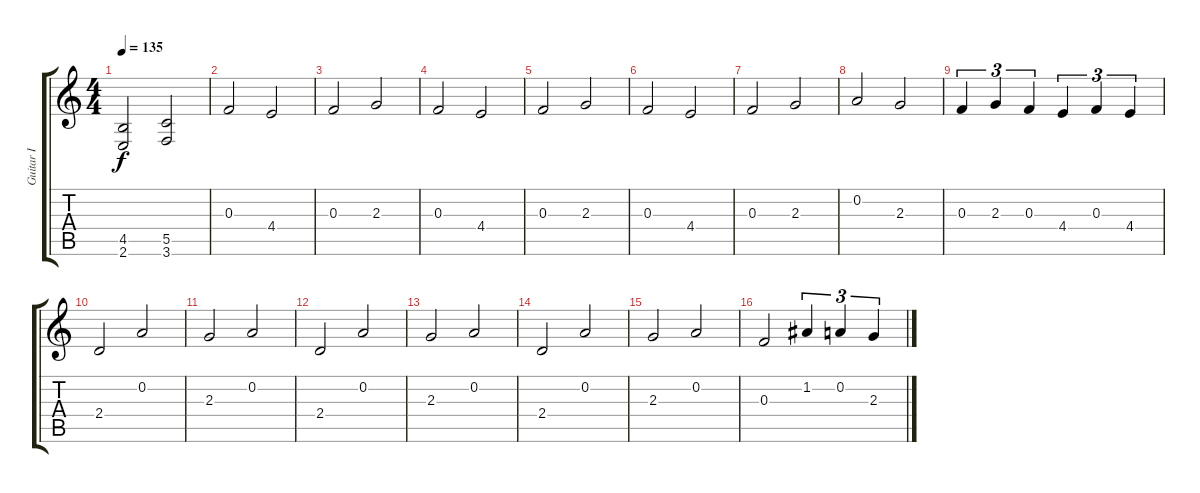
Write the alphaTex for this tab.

\track ("Guitar I" "Guitar I") {instrument distortionguitar}
\staff {score tabs}
\tuning (D4 A3 F3 C3 G2 D2) {hide}
\ts (4 4)
\tempo 135
\clef g2
\ks c
(4.5 2.6).2{dy f} (5.5 3.6).2 |
0.3.2 4.4.2 |
0.3.2 2.3.2 |
0.3.2 4.4.2 |
0.3.2 2.3.2 |
0.3.2 4.4.2 |
0.3.2 2.3.2 |
0.2.2 2.3.2 |
0.3.4{tu (3 2)} 2.3.4{tu (3 2)} 0.3.4{tu (3 2)} 4.4.4{tu (3 2)} 0.3.4{tu (3 2)} 4.4.4{tu (3 2)} |
2.4.2 0.2.2 |
2.3.2 0.2.2 |
2.4.2 0.2.2 |
2.3.2 0.2.2 |
2.4.2 0.2.2 |
2.3.2 0.2.2 |
0.3.2 1.2.4{tu (3 2)} 0.2.4{tu (3 2)} 2.3.4{tu (3 2)}
